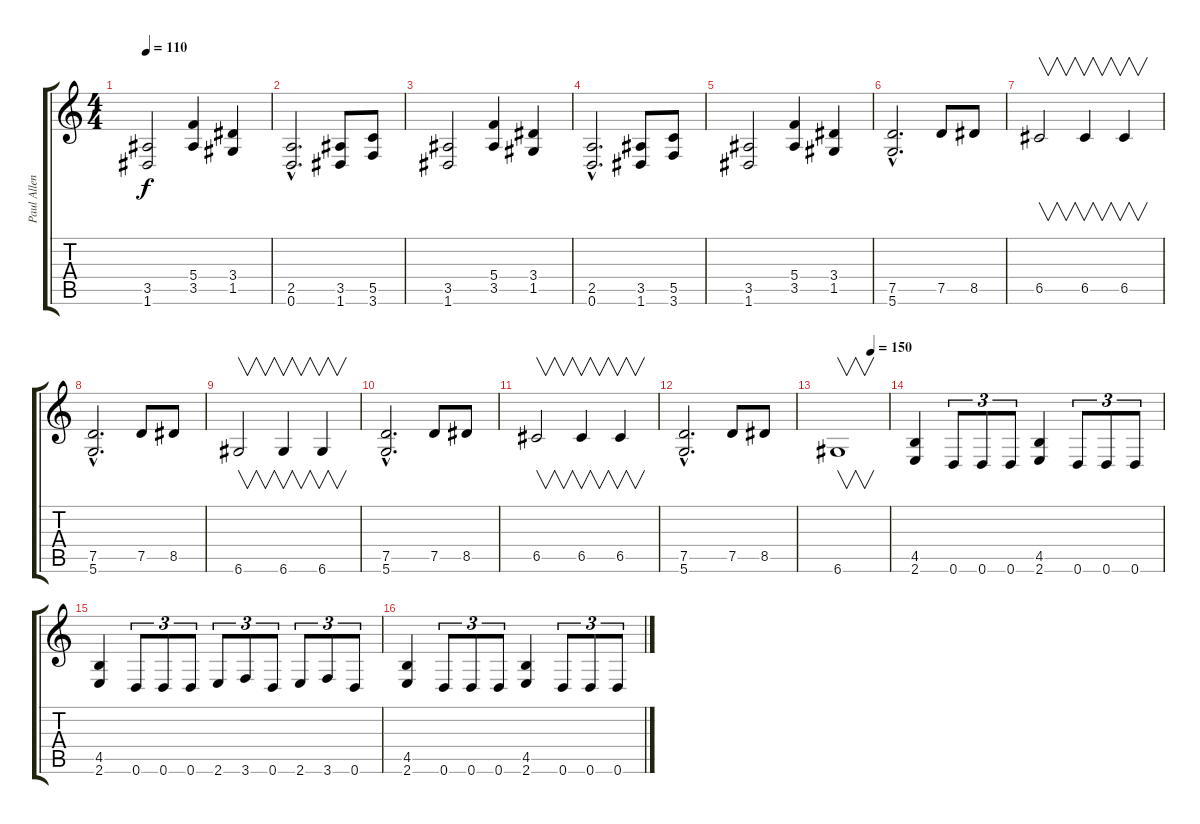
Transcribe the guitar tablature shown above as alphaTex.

\track ("Paul Allender (Guitar)" "Paul Allen") {instrument overdrivenguitar}
\staff {score tabs}
\tuning (D4 A3 F3 C3 G2 D2) {hide}
\ts (4 4)
\tempo 110
\clef g2
\ks c
(3.5 1.6).2{dy f} (5.4 3.5).4 (3.4 1.5).4 |
(2.5{hac} 0.6{hac}).2{d} (3.5 1.6).8 (5.5 3.6).8 |
(3.5 1.6).2 (5.4 3.5).4 (3.4 1.5).4 |
(2.5{hac} 0.6{hac}).2{d} (3.5 1.6).8 (5.5 3.6).8 |
(3.5 1.6).2 (5.4 3.5).4 (3.4 1.5).4 |
(7.5{hac} 5.6{hac}).2{d} 7.5.8 8.5.8 |
6.5.2{v} 6.5.4{v} 6.5.4{v} |
(7.5{hac} 5.6{hac}).2{d} 7.5.8 8.5.8 |
6.6.2{v} 6.6.4{v} 6.6.4{v} |
(7.5{hac} 5.6{hac}).2{d} 7.5.8 8.5.8 |
6.5.2{v} 6.5.4{v} 6.5.4{v} |
(7.5{hac} 5.6{hac}).2{d} 7.5.8 8.5.8 |
\tempo (150 0.6666666666666666)
6.6.1{v} |
(4.5 2.6).4 0.6.8{tu (3 2)} 0.6.8{tu (3 2)} 0.6.8{tu (3 2)} (4.5 2.6).4 0.6.8{tu (3 2)} 0.6.8{tu (3 2)} 0.6.8{tu (3 2)} |
(4.5 2.6).4 0.6.8{tu (3 2)} 0.6.8{tu (3 2)} 0.6.8{tu (3 2)} 2.6.8{tu (3 2)} 3.6.8{tu (3 2)} 0.6.8{tu (3 2)} 2.6.8{tu (3 2)} 3.6.8{tu (3 2)} 0.6.8{tu (3 2)} |
(4.5 2.6).4 0.6.8{tu (3 2)} 0.6.8{tu (3 2)} 0.6.8{tu (3 2)} (4.5 2.6).4 0.6.8{tu (3 2)} 0.6.8{tu (3 2)} 0.6.8{tu (3 2)}
